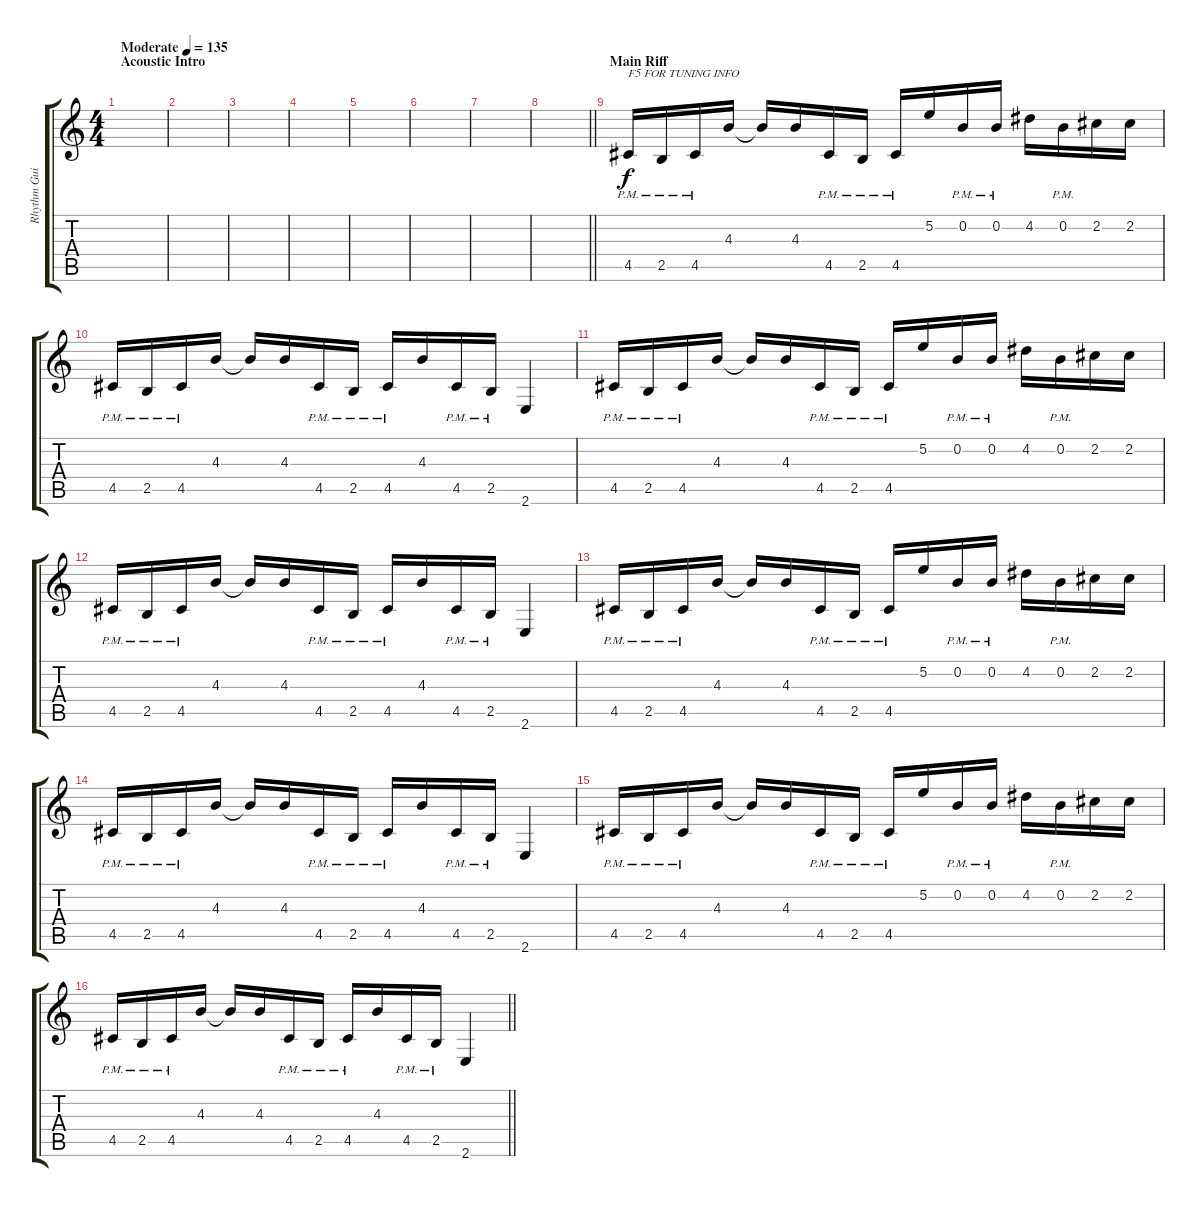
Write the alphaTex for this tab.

\track ("Rhythm Guitar 2" "Rhythm Gui") {instrument distortionguitar}
\staff {score tabs}
\tuning (E4 B3 G3 Db3 A2 D2) {hide}
\ts (4 4)
\section ("" "Acoustic Intro")
\tempo (135 "Moderate")
\clef g2
\ks c
|
|
|
|
|
|
|
\barLineRight lightlight
|
\section ("" "Main Riff")
4.5{pm}.16{txt "F5 FOR TUNING INFO"} 2.5{pm}.16 4.5{pm}.16 4.3.16 4.3{t}.16 4.3.16 4.5{pm}.16 2.5{pm}.16 4.5{pm}.16 5.2.16 0.2{pm}.16 0.2{pm}.16 4.2.16 0.2{pm}.16 2.2.16 2.2.16 |
4.5{pm}.16 2.5{pm}.16 4.5{pm}.16 4.3.16 4.3{t}.16 4.3.16 4.5{pm}.16 2.5{pm}.16 4.5{pm}.16 4.3.16 4.5{pm}.16 2.5{pm}.16 2.6.4 |
4.5{pm}.16 2.5{pm}.16 4.5{pm}.16 4.3.16 4.3{t}.16 4.3.16 4.5{pm}.16 2.5{pm}.16 4.5{pm}.16 5.2.16 0.2{pm}.16 0.2{pm}.16 4.2.16 0.2{pm}.16 2.2.16 2.2.16 |
4.5{pm}.16 2.5{pm}.16 4.5{pm}.16 4.3.16 4.3{t}.16 4.3.16 4.5{pm}.16 2.5{pm}.16 4.5{pm}.16 4.3.16 4.5{pm}.16 2.5{pm}.16 2.6.4 |
4.5{pm}.16 2.5{pm}.16 4.5{pm}.16 4.3.16 4.3{t}.16 4.3.16 4.5{pm}.16 2.5{pm}.16 4.5{pm}.16 5.2.16 0.2{pm}.16 0.2{pm}.16 4.2.16 0.2{pm}.16 2.2.16 2.2.16 |
4.5{pm}.16 2.5{pm}.16 4.5{pm}.16 4.3.16 4.3{t}.16 4.3.16 4.5{pm}.16 2.5{pm}.16 4.5{pm}.16 4.3.16 4.5{pm}.16 2.5{pm}.16 2.6.4 |
4.5{pm}.16 2.5{pm}.16 4.5{pm}.16 4.3.16 4.3{t}.16 4.3.16 4.5{pm}.16 2.5{pm}.16 4.5{pm}.16 5.2.16 0.2{pm}.16 0.2{pm}.16 4.2.16 0.2{pm}.16 2.2.16 2.2.16 |
\barLineRight lightlight
4.5{pm}.16 2.5{pm}.16 4.5{pm}.16 4.3.16 4.3{t}.16 4.3.16 4.5{pm}.16 2.5{pm}.16 4.5{pm}.16 4.3.16 4.5{pm}.16 2.5{pm}.16 2.6.4
